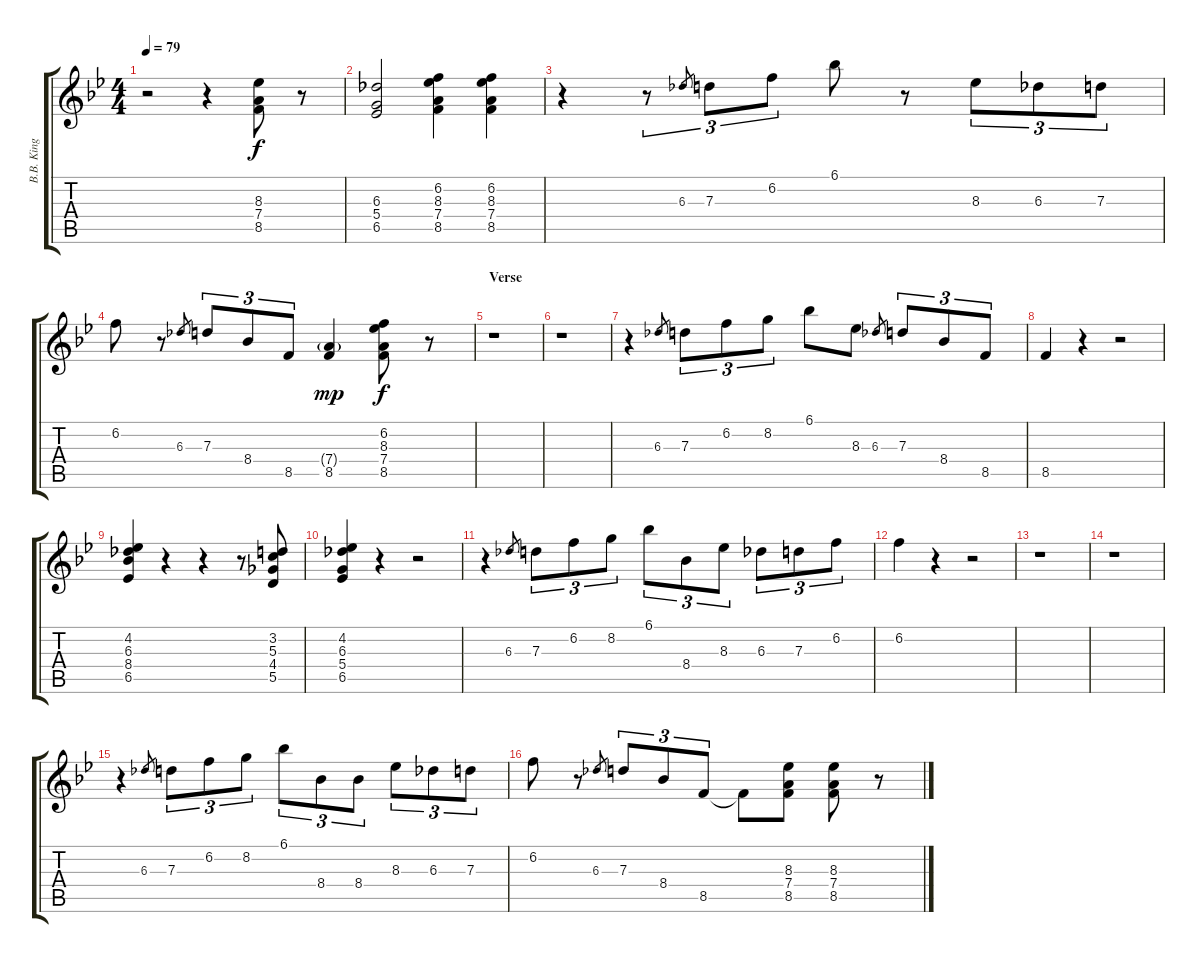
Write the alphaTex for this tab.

\track ("B.B. King Guitar" "B.B. King ") {instrument electricguitarclean}
\staff {score tabs}
\tuning (E4 B3 G3 D3 A2 E2) {hide}
\ts (4 4)
\tempo 79
\clef g2
\ks bb
r.2{dy f} r.4 (8.3 7.4 8.5).8 r.8 |
(6.3 5.4 6.5).2 (6.2 8.3 7.4 8.5).4 (6.2 8.3 7.4 8.5).4 |
r.4 r.8{tu (3 2)} 6.3.8{gr} 7.3.8{tu (3 2)} 6.2.8{tu (3 2)} 6.1.8 r.8 8.3.8{tu (3 2)} 6.3.8{tu (3 2)} 7.3.8{tu (3 2)} |
6.2.8 r.8 6.3.8{gr} 7.3.8{tu (3 2)} 8.4.8{tu (3 2)} 8.5.8{tu (3 2)} (7.4{g} 8.5).4{dy mp} (6.2 8.3 7.4 8.5).8{dy f} r.8 |
\section ("" "Verse")
r.1 |
r.1 |
r.4 6.3.8{gr} 7.3.8{tu (3 2)} 6.2.8{tu (3 2)} 8.2.8{tu (3 2)} 6.1.8 8.3.8 6.3.8{gr} 7.3.8{tu (3 2)} 8.4.8{tu (3 2)} 8.5.8{tu (3 2)} |
8.5.4 r.4 r.2 |
(4.2 6.3 8.4 6.5).4 r.4 r.4 r.8 (3.2 5.3 4.4 5.5).8 |
(4.2 6.3 5.4 6.5).4 r.4 r.2 |
r.4 6.3.8{gr} 7.3.8{tu (3 2)} 6.2.8{tu (3 2)} 8.2.8{tu (3 2)} 6.1.8{tu (3 2)} 8.4.8{tu (3 2)} 8.3.8{tu (3 2)} 6.3.8{tu (3 2)} 7.3.8{tu (3 2)} 6.2.8{tu (3 2)} |
6.2.4 r.4 r.2 |
r.1 |
r.1 |
r.4 6.3.8{gr} 7.3.8{tu (3 2)} 6.2.8{tu (3 2)} 8.2.8{tu (3 2)} 6.1.8{tu (3 2)} 8.4.8{tu (3 2)} 8.4.8{tu (3 2)} 8.3.8{tu (3 2)} 6.3.8{tu (3 2)} 7.3.8{tu (3 2)} |
6.2.8 r.8 6.3.8{gr} 7.3.8{tu (3 2)} 8.4.8{tu (3 2)} 8.5.8{tu (3 2)} 8.5{t}.8 (8.3 7.4 8.5).8 (8.3 7.4 8.5).8 r.8
